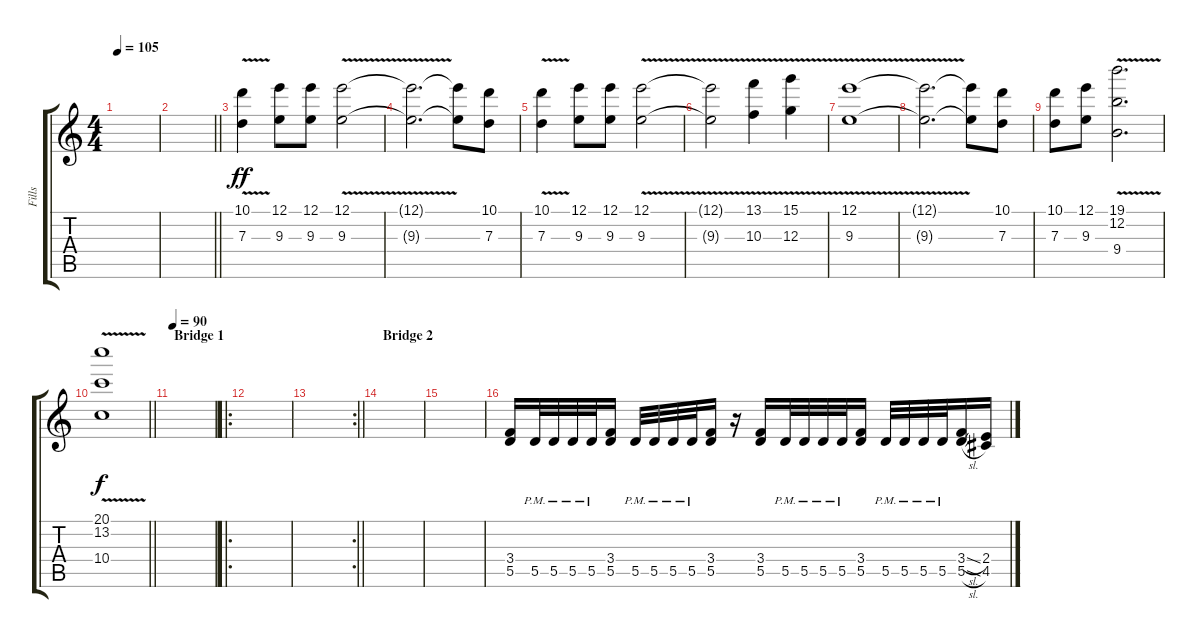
\track ("Fills" "Fills") {instrument distortionguitar}
\staff {score tabs}
\tuning (E4 B3 G3 D3 A2 E2) {hide}
\ts (4 4)
\tempo 105
\clef g2
\ks c
|
\barLineRight lightlight
|
\section ("" "")
(10.1{v} 7.3{v}).4{dy ff} (12.1 9.3).8 (12.1 9.3).8 (12.1{v} 9.3{v}).2 |
(12.1{t} 9.3{t}).2{d} (12.1{t} 9.3{t}).8 (10.1 7.3).8 |
(10.1{v} 7.3{v}).4 (12.1 9.3).8 (12.1 9.3).8 (12.1{v} 9.3{v}).2 |
(12.1{t} 9.3{t}).2 (13.1{v} 10.3{v}).4 (15.1{v} 12.3{v}).4 |
(12.1{v} 9.3{v}).1 |
(12.1{t} 9.3{t}).2{d} (12.1{t} 9.3{t}).8 (10.1 7.3).8 |
(10.1 7.3).8 (12.1 9.3).8 (19.1 12.2{v} 9.4{v}).2{d} |
\barLineRight lightlight
(20.1{v} 13.2{v} 10.4{v}).1{dy f} |
\section ("" "Bridge 1")
\tempo 90
|
\ro
|
\rc 2
\barLineRight lightlight
|
\section ("" "Bridge 2")
|
|
(3.4 5.5).16{balance 13} 5.5{pm}.32 5.5{pm}.32 5.5{pm}.32 5.5{pm}.32 (3.4 5.5).16 5.5{pm}.32 5.5{pm}.32 5.5{pm}.32 5.5{pm}.32 (3.4 5.5).16 r.16 (3.4 5.5).16 5.5{pm}.32 5.5{pm}.32 5.5{pm}.32 5.5{pm}.32 (3.4 5.5).16 5.5{pm}.32 5.5{pm}.32 5.5{pm}.32 5.5{pm}.32 (3.4{sl} 5.5{sl}).16 (2.4 4.5).16
